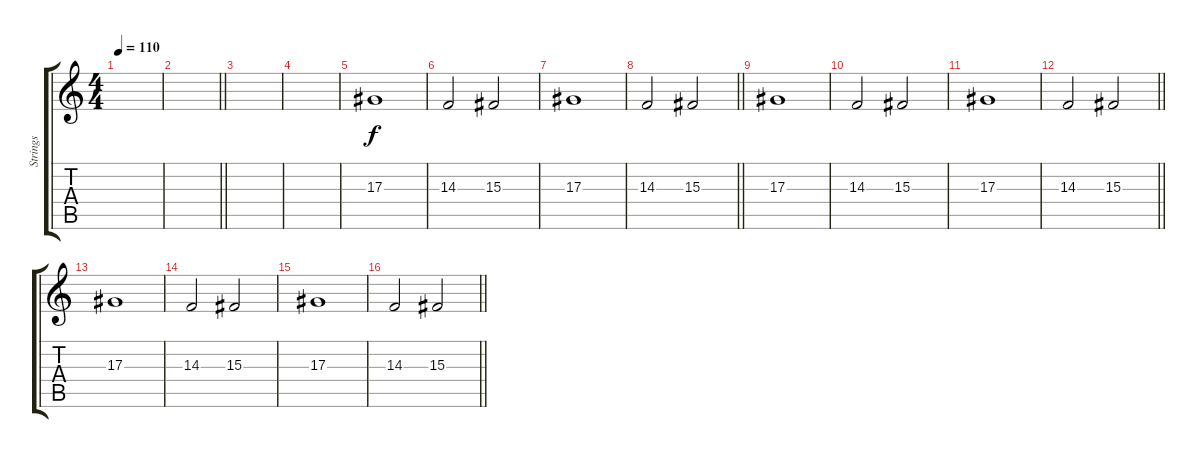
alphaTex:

\track ("Strings" "Strings") {instrument stringensemble1}
\staff {score tabs}
\tuning (C4 G3 Eb3 Bb2 F2 C2) {hide}
\ts (4 4)
\section ("" "")
\tempo 110
\clef g2
\ks c
|
\barLineRight lightlight
|
\section ("" "")
|
|
17.3.1{dy f} |
14.3.2 15.3.2 |
17.3.1 |
\barLineRight lightlight
14.3.2 15.3.2 |
\section ("" "")
17.3.1 |
14.3.2 15.3.2 |
17.3.1 |
\barLineRight lightlight
14.3.2 15.3.2 |
\section ("" "")
17.3.1 |
14.3.2 15.3.2 |
17.3.1 |
\barLineRight lightlight
14.3.2 15.3.2
